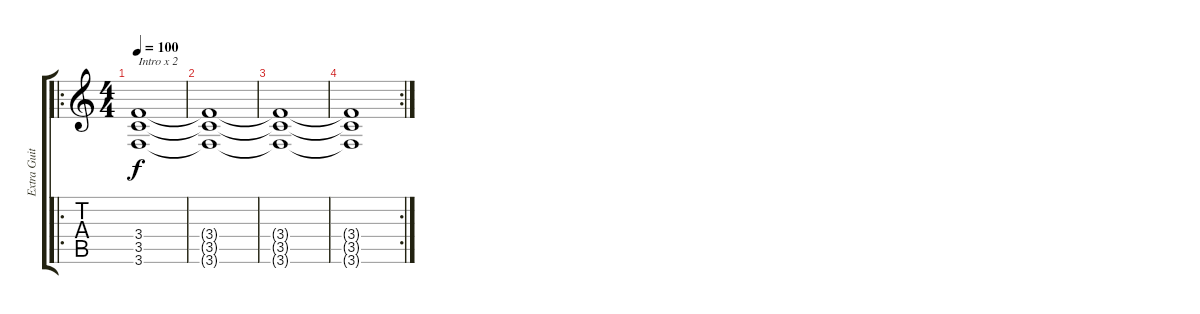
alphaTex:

\track ("Extra Guitar" "Extra Guit") {instrument overdrivenguitar}
\staff {score tabs}
\tuning (E4 B3 G3 D3 A2 D2) {hide}
\ro
\ts (4 4)
\tempo 100
\clef g2
\ks c
(3.4 3.5 3.6).1{txt "Intro x 2" dy f volume 1} |
(3.4{t} 3.5{t} 3.6{t}).1 |
(3.4{t} 3.5{t} 3.6{t}).1 |
\rc 2
(3.4{t} 3.5{t} 3.6{t}).1
